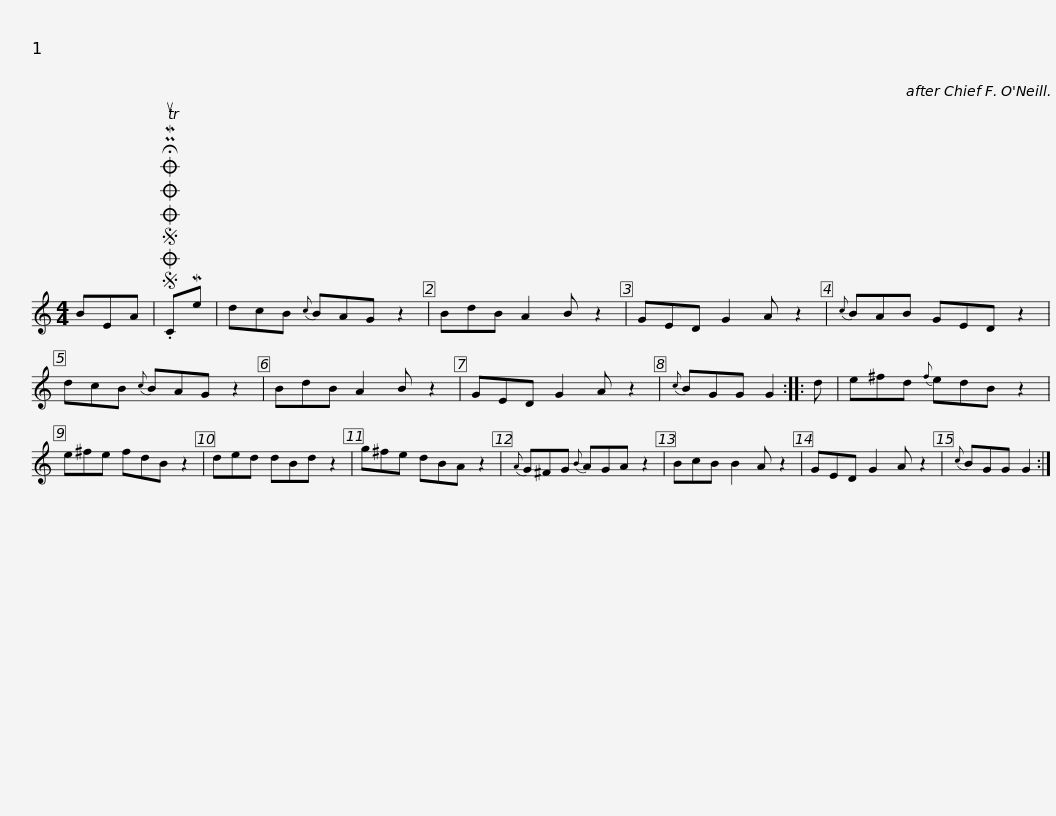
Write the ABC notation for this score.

X:1
L:1/8
M:4/4
I:linebreak $
K:C
V:1 treble
V:1
 BEA |SOSOOO .!fermata!PMTuCMe | dcB{c} BAG z2 | BdB A2 B z2 | GED G2 A z2 | %5
{c} BAB GED z2 | dcB{c} BAG z2 |$ BdB A2 B z2 | GED G2 A z2 |{c} BGG G2 :: %10
 d | e^fd{f} edB z2 | e^fe fdB z2 | ded dBd z2 |$ g^fe dBA z2 | %15
{A} G^FG{B} AGA z2 | BcB B2 A z2 | GED G2 A z2 |{c} BGG G2 :| %19
